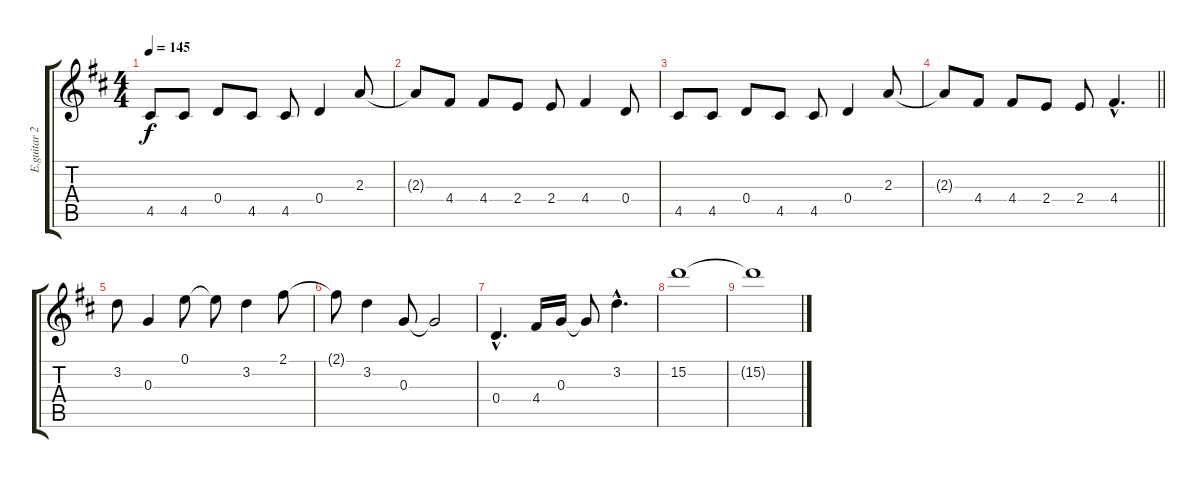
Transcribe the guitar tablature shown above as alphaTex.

\track ("E.guitar 2" "E.guitar 2") {instrument electricguitarclean}
\staff {score tabs}
\tuning (E4 B3 G3 D3 A2 E2) {hide}
\ts (4 4)
\tempo 145
\clef g2
\ks d
4.5.8{dy f} 4.5.8 0.4.8 4.5.8 4.5.8 0.4.4 2.3.8 |
2.3{t}.8 4.4.8 4.4.8 2.4.8 2.4.8 4.4.4 0.4.8 |
4.5.8 4.5.8 0.4.8 4.5.8 4.5.8 0.4.4 2.3.8 |
\barLineRight lightlight
2.3{t}.8 4.4.8 4.4.8 2.4.8 2.4.8 4.4{hac}.4{d} |
3.2.8 0.3.4 0.1.8 0.1{t}.8 3.2.4 2.1.8 |
2.1{t}.8 3.2.4 0.3.8 0.3{t}.2 |
0.4{hac}.4{d} 4.4.16 0.3.16 0.3{t}.8 3.2{hac}.4{d} |
15.2.1 |
15.2{t}.1
